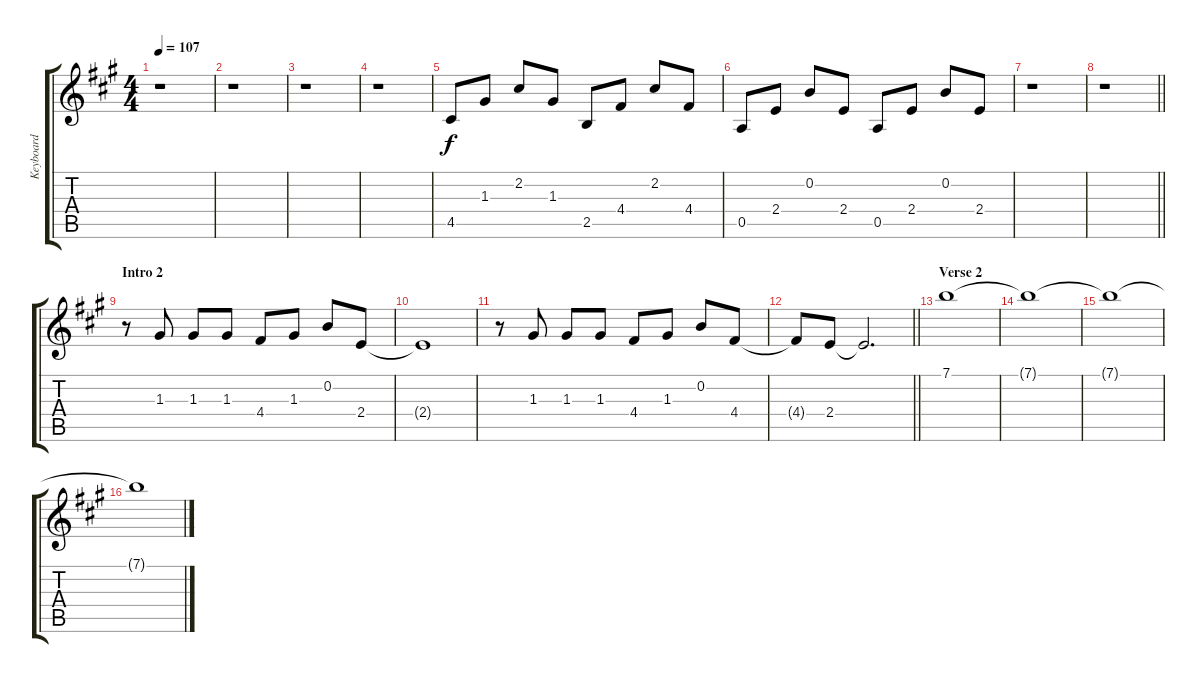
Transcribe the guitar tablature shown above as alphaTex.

\track ("Keyboard" "Keyboard") {instrument stringensemble1}
\staff {score tabs}
\tuning (E5 B4 G4 D4 A3 E3) {hide}
\ts (4 4)
\tempo 107
\clef g2
\ks a
r.1{dy f} |
r.1 |
r.1 |
r.1 |
4.5.8 1.3.8 2.2.8 1.3.8 2.5.8 4.4.8 2.2.8 4.4.8 |
0.5.8 2.4.8 0.2.8 2.4.8 0.5.8 2.4.8 0.2.8 2.4.8 |
r.1 |
\barLineRight lightlight
r.1 |
\section ("" "Intro 2")
r.8 1.3.8 1.3.8 1.3.8 4.4.8 1.3.8 0.2.8 2.4.8 |
2.4{t}.1 |
r.8 1.3.8 1.3.8 1.3.8 4.4.8 1.3.8 0.2.8 4.4.8 |
\barLineRight lightlight
4.4{t}.8 2.4.8 2.4{t}.2{d} |
\section ("" "Verse 2")
7.1.1 |
7.1{t}.1 |
7.1{t}.1 |
7.1{t}.1
